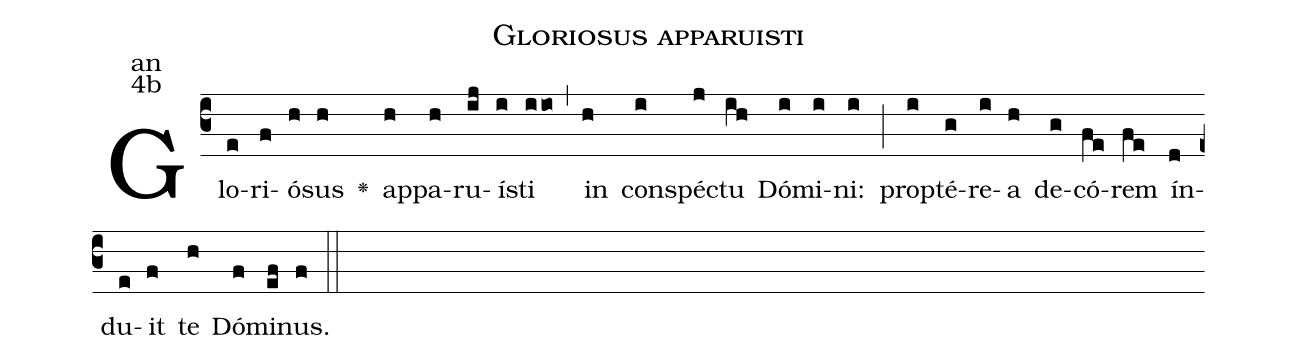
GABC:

name:Gloriosus apparuisti;
office-part:an;
mode:4b;
%%
(c3)Glo(e)ri(f)ó(h)sus(h) <v>\greheightstar</v>() ap(h)pa(h)ru(ij)í(i)sti(iio) (,) in(h) con(i)spé(j)ctu(ih) Dó(i)mi(i)ni:(i) (;) prop(i)té(g)re(i)a(h) de(g)có(fe)rem(fe) ín(d)du(e)it(f) te(h) Dó(f)mi(ef)nus.(f) (::)
